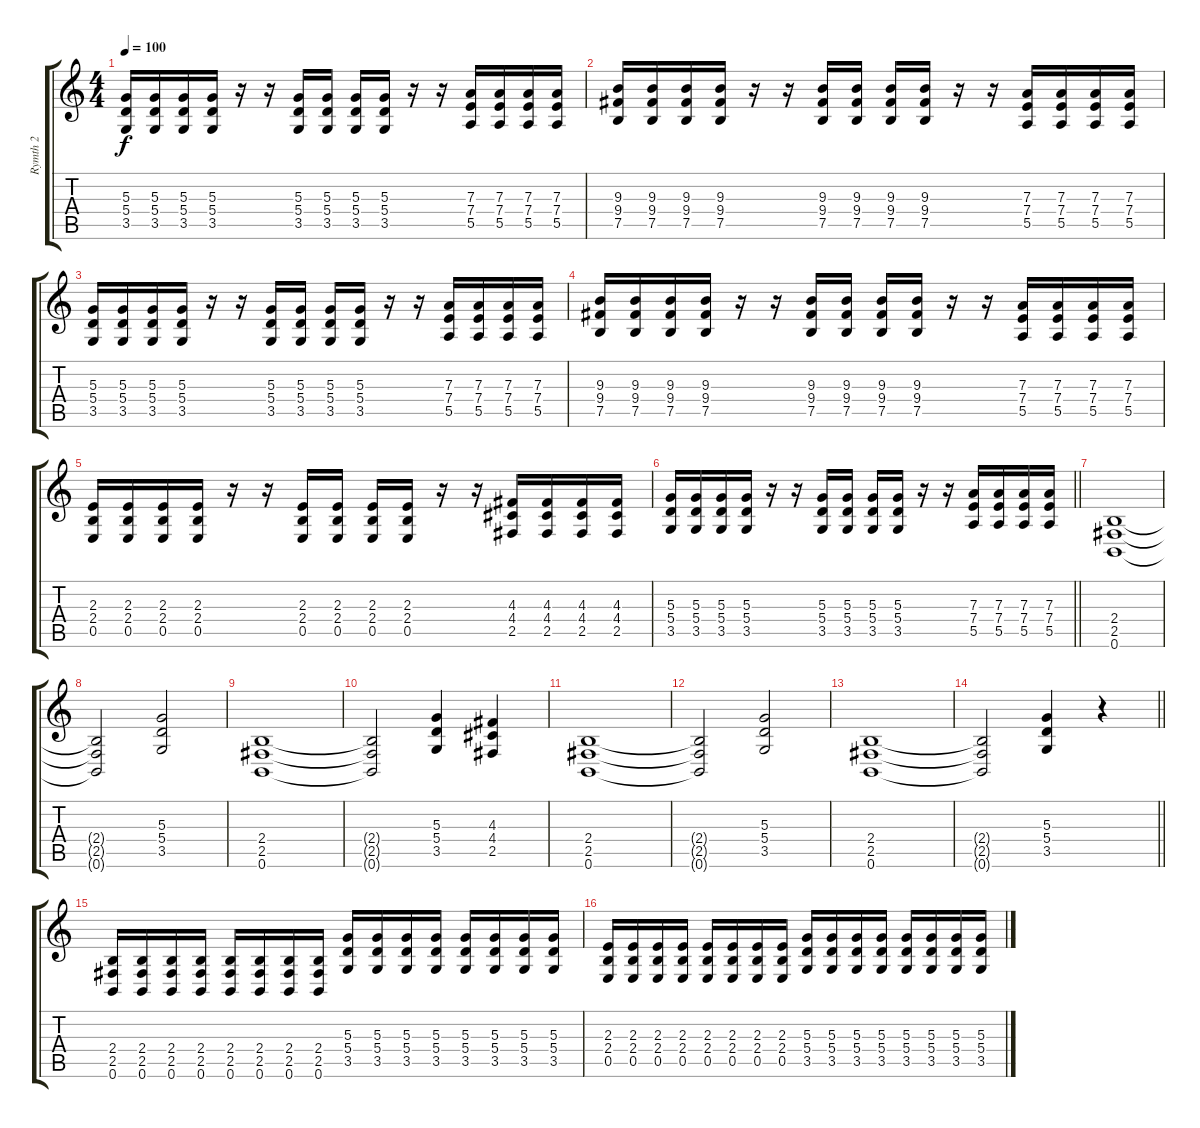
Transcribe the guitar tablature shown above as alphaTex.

\track ("Rymth 2" "Rymth 2") {instrument overdrivenguitar}
\staff {score tabs}
\tuning (B3 Gb3 D3 A2 E2 B1) {hide}
\ts (4 4)
\tempo 100
\clef g2
\ks c
(5.3 5.4 3.5).16{dy f} (5.3 5.4 3.5).16 (5.3 5.4 3.5).16 (5.3 5.4 3.5).16 r.16 r.16 (5.3 5.4 3.5).16 (5.3 5.4 3.5).16 (5.3 5.4 3.5).16 (5.3 5.4 3.5).16 r.16 r.16 (7.3 7.4 5.5).16 (7.3 7.4 5.5).16 (7.3 7.4 5.5).16 (7.3 7.4 5.5).16 |
(9.3 9.4 7.5).16 (9.3 9.4 7.5).16 (9.3 9.4 7.5).16 (9.3 9.4 7.5).16 r.16 r.16 (9.3 9.4 7.5).16 (9.3 9.4 7.5).16 (9.3 9.4 7.5).16 (9.3 9.4 7.5).16 r.16 r.16 (7.3 7.4 5.5).16 (7.3 7.4 5.5).16 (7.3 7.4 5.5).16 (7.3 7.4 5.5).16 |
(5.3 5.4 3.5).16 (5.3 5.4 3.5).16 (5.3 5.4 3.5).16 (5.3 5.4 3.5).16 r.16 r.16 (5.3 5.4 3.5).16 (5.3 5.4 3.5).16 (5.3 5.4 3.5).16 (5.3 5.4 3.5).16 r.16 r.16 (7.3 7.4 5.5).16 (7.3 7.4 5.5).16 (7.3 7.4 5.5).16 (7.3 7.4 5.5).16 |
(9.3 9.4 7.5).16 (9.3 9.4 7.5).16 (9.3 9.4 7.5).16 (9.3 9.4 7.5).16 r.16 r.16 (9.3 9.4 7.5).16 (9.3 9.4 7.5).16 (9.3 9.4 7.5).16 (9.3 9.4 7.5).16 r.16 r.16 (7.3 7.4 5.5).16 (7.3 7.4 5.5).16 (7.3 7.4 5.5).16 (7.3 7.4 5.5).16 |
(2.3 2.4 0.5).16 (2.3 2.4 0.5).16 (2.3 2.4 0.5).16 (2.3 2.4 0.5).16 r.16 r.16 (2.3 2.4 0.5).16 (2.3 2.4 0.5).16 (2.3 2.4 0.5).16 (2.3 2.4 0.5).16 r.16 r.16 (4.3 4.4 2.5).16 (4.3 4.4 2.5).16 (4.3 4.4 2.5).16 (4.3 4.4 2.5).16 |
\barLineRight lightlight
(5.3 5.4 3.5).16 (5.3 5.4 3.5).16 (5.3 5.4 3.5).16 (5.3 5.4 3.5).16 r.16 r.16 (5.3 5.4 3.5).16 (5.3 5.4 3.5).16 (5.3 5.4 3.5).16 (5.3 5.4 3.5).16 r.16 r.16 (7.3 7.4 5.5).16 (7.3 7.4 5.5).16 (7.3 7.4 5.5).16 (7.3 7.4 5.5).16 |
(2.4 2.5 0.6).1 |
(2.4{t} 2.5{t} 0.6{t}).2 (5.3 5.4 3.5).2 |
(2.4 2.5 0.6).1 |
(2.4{t} 2.5{t} 0.6{t}).2 (5.3 5.4 3.5).4 (4.3 4.4 2.5).4 |
(2.4 2.5 0.6).1 |
(2.4{t} 2.5{t} 0.6{t}).2 (5.3 5.4 3.5).2 |
(2.4 2.5 0.6).1 |
\barLineRight lightlight
(2.4{t} 2.5{t} 0.6{t}).2 (5.3 5.4 3.5).4 r.4 |
(2.4 2.5 0.6).16 (2.4 2.5 0.6).16 (2.4 2.5 0.6).16 (2.4 2.5 0.6).16 (2.4 2.5 0.6).16 (2.4 2.5 0.6).16 (2.4 2.5 0.6).16 (2.4 2.5 0.6).16 (5.3 5.4 3.5).16 (5.3 5.4 3.5).16 (5.3 5.4 3.5).16 (5.3 5.4 3.5).16 (5.3 5.4 3.5).16 (5.3 5.4 3.5).16 (5.3 5.4 3.5).16 (5.3 5.4 3.5).16 |
(2.3 2.4 0.5).16 (2.3 2.4 0.5).16 (2.3 2.4 0.5).16 (2.3 2.4 0.5).16 (2.3 2.4 0.5).16 (2.3 2.4 0.5).16 (2.3 2.4 0.5).16 (2.3 2.4 0.5).16 (5.3 5.4 3.5).16 (5.3 5.4 3.5).16 (5.3 5.4 3.5).16 (5.3 5.4 3.5).16 (5.3 5.4 3.5).16 (5.3 5.4 3.5).16 (5.3 5.4 3.5).16 (5.3 5.4 3.5).16
